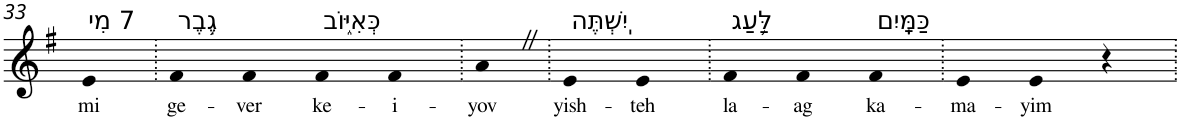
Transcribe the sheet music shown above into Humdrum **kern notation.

**kern	**text
*part1	*part1
*staff1	*staff1
*I"Piano	*
*I'Pno	*
!!LO:PB:g=z
*clefG2	*
*k[f#]	*
*G:	*
=33	=33
!LO:TX:a:t=7 מִי	!
!	!LO:LY:b
4e	mi
=34.	=34.
!LO:TX:a:t=גֶ֥בֶר	!
!	!LO:LY:b
4f#	ge-
!	!LO:LY:b
4f#	-ver
!LO:TX:a:t=כְּאִיּ֑וֹב	!
!	!LO:LY:b
4f#	ke-
!	!LO:LY:b
4f#	-i-
=35.	=35.
!	!LO:LY:b
4aZ	-yov
=36.	=36.
!LO:TX:a:t=יִֽשְׁתֶּה	!
!	!LO:LY:b
4e	yish-
!	!LO:LY:b
4e	-teh
=37.	=37.
!LO:TX:a:t=לַּ֥עַג	!
!	!LO:LY:b
4f#	la-
!	!LO:LY:b
4f#	-ag
!LO:TX:a:t=כַּמָּֽיִם	!
!	!LO:LY:b
4f#	ka-
=38.	=38.
!	!LO:LY:b
4e	-ma-
!	!LO:LY:b
4e	-yim
4r	.
=.	=.
*-	*-
